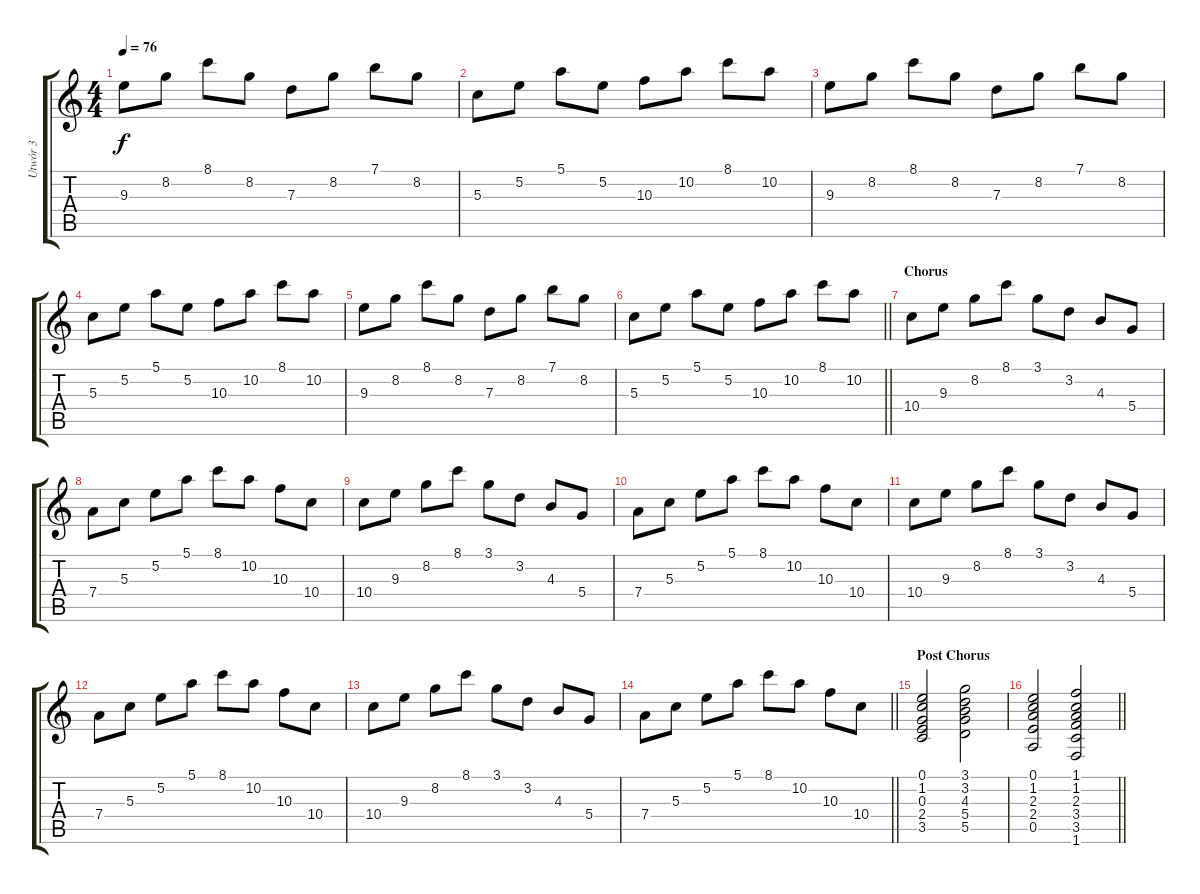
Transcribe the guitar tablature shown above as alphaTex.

\track ("Utwór 3" "Utwór 3") {instrument acousticguitarnylon}
\staff {score tabs}
\tuning (E4 B3 G3 D3 A2 E2) {hide}
\ts (4 4)
\tempo 76
\clef g2
\ks c
9.3.8{dy f} 8.2.8 8.1.8 8.2.8 7.3.8 8.2.8 7.1.8 8.2.8 |
5.3.8 5.2.8 5.1.8 5.2.8 10.3.8 10.2.8 8.1.8 10.2.8 |
9.3.8 8.2.8 8.1.8 8.2.8 7.3.8 8.2.8 7.1.8 8.2.8 |
5.3.8 5.2.8 5.1.8 5.2.8 10.3.8 10.2.8 8.1.8 10.2.8 |
9.3.8 8.2.8 8.1.8 8.2.8 7.3.8 8.2.8 7.1.8 8.2.8 |
\barLineRight lightlight
5.3.8 5.2.8 5.1.8 5.2.8 10.3.8 10.2.8 8.1.8 10.2.8 |
\section ("" "Chorus")
10.4.8 9.3.8 8.2.8 8.1.8 3.1.8 3.2.8 4.3.8 5.4.8 |
7.4.8 5.3.8 5.2.8 5.1.8 8.1.8 10.2.8 10.3.8 10.4.8 |
10.4.8 9.3.8 8.2.8 8.1.8 3.1.8 3.2.8 4.3.8 5.4.8 |
7.4.8 5.3.8 5.2.8 5.1.8 8.1.8 10.2.8 10.3.8 10.4.8 |
10.4.8 9.3.8 8.2.8 8.1.8 3.1.8 3.2.8 4.3.8 5.4.8 |
7.4.8 5.3.8 5.2.8 5.1.8 8.1.8 10.2.8 10.3.8 10.4.8 |
10.4.8 9.3.8 8.2.8 8.1.8 3.1.8 3.2.8 4.3.8 5.4.8 |
\barLineRight lightlight
7.4.8 5.3.8 5.2.8 5.1.8 8.1.8 10.2.8 10.3.8 10.4.8 |
\section ("" "Post Chorus")
(0.1 1.2 0.3 2.4 3.5).2 (3.1 3.2 4.3 5.4 5.5).2 |
\barLineRight lightlight
(0.1 1.2 2.3 2.4 0.5).2 (1.1 1.2 2.3 3.4 3.5 1.6).2
